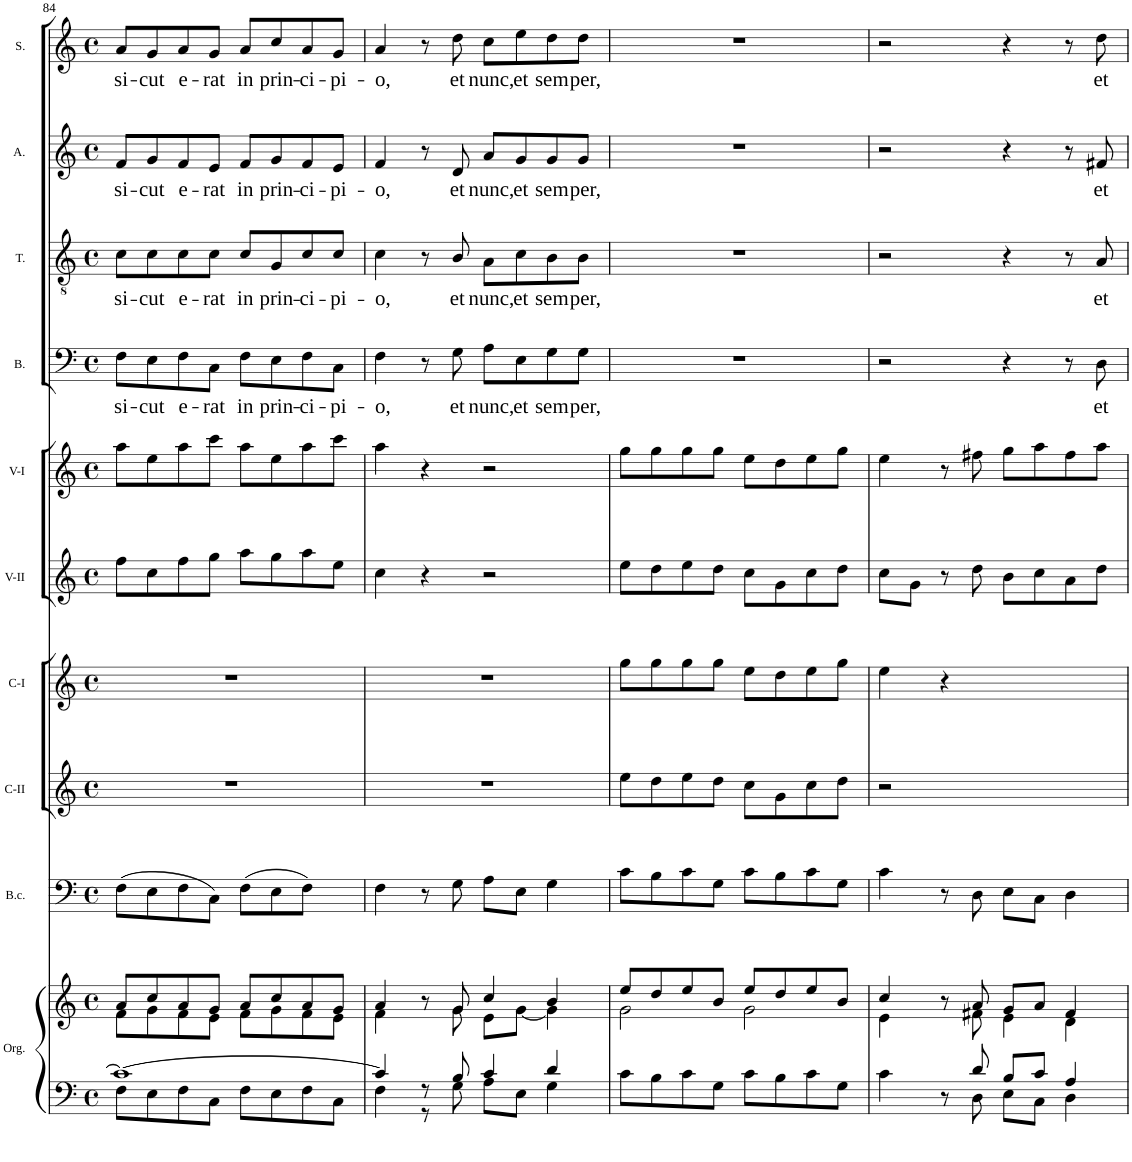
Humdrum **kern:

**kern	**kern	**kern	**kern	**kern	**kern	**kern	**kern	**text	**kern	**text	**kern	**text	**kern	**text
*part10	*part10	*part9	*part8	*part7	*part6	*part5	*part4	*part4	*part3	*part3	*part2	*part2	*part1	*part1
*staff11	*staff10	*staff9	*staff8	*staff7	*staff6	*staff5	*staff4	*staff4	*staff3	*staff3	*staff2	*staff2	*staff1	*staff1
*I"Organ	*	*I"Basso  continuo	*I"Clarino II	*I"Clarino I	*I"Violin II	*I"Violin I	*I"Bass	*	*I"Tenor	*	*I"Alto	*	*I"Soprano	*
*I'Org.	*	*I'B.c.	*I'C-II	*I'C-I	*I'V-II	*I'V-I	*I'B.	*	*I'T.	*	*I'A.	*	*I'S.	*
!!LO:PB:g=z
*clefF4	*clefG2	*clefF4	*clefG2	*clefG2	*clefG2	*clefG2	*clefF4	*	*clefGv2	*	*clefG2	*	*clefG2	*
*	*	*	*Trd1c2	*Trd1c2	*	*	*	*	*	*	*	*	*	*
*k[]	*k[]	*k[]	*k[]	*k[]	*k[]	*k[]	*k[]	*	*k[]	*	*k[]	*	*k[]	*
*M4/4	*M4/4	*M4/4	*M4/4	*M4/4	*M4/4	*M4/4	*M4/4	*	*M4/4	*	*M4/4	*	*M4/4	*
*met(c)	*met(c)	*met(c)	*met(c)	*met(c)	*met(c)	*met(c)	*met(c)	*	*met(c)	*	*met(c)	*	*met(c)	*
=84	=84	=84	=84	=84	=84	=84	=84	=84	=84	=84	=84	=84	=84	=84
*^	*^	*	*	*	*	*	*	*	*	*	*	*	*	*
!	!	!	!	!	!	!	!	!	!	!LO:LY:b	!	!LO:LY:b	!	!LO:LY:b	!	!LO:LY:b
1c_	8F\L	8a/L	8f\L	(>8F\L	1r	1r	8ff\L	8aa\L	8F\L	si-	8c\L	si-	8f/L	si-	8a/L	si-
!	!	!	!	!	!	!	!	!	!	!LO:LY:b	!	!LO:LY:b	!	!LO:LY:b	!	!LO:LY:b
.	8E\	8cc/	8g\	8E\	.	.	8cc\	8ee\	8E\	-cut	8c\	-cut	8g/	-cut	8g/	-cut
!	!	!	!	!	!	!	!	!	!	!LO:LY:b	!	!LO:LY:b	!	!LO:LY:b	!	!LO:LY:b
.	8F\	8a/	8f\	8F\	.	.	8ff\	8aa\	8F\	e-	8c\	e-	8f/	e-	8a/	e-
!	!	!	!	!	!	!	!	!	!	!LO:LY:b	!	!LO:LY:b	!	!LO:LY:b	!	!LO:LY:b
.	8C\J	8g/J	8e\J	8C\J)	.	.	8gg\J	8ccc\J	8C\J	-rat	8c\J	-rat	8e/J	-rat	8g/J	-rat
!	!	!	!	!	!	!	!	!	!	!LO:LY:b	!	!LO:LY:b	!	!LO:LY:b	!	!LO:LY:b
.	8F\L	8a/L	8f\L	(>8F\L	.	.	8aa\L	8aa\L	8F\L	in	8c/L	in	8f/L	in	8a/L	in
!	!	!	!	!	!	!	!	!	!	!LO:LY:b	!	!LO:LY:b	!	!LO:LY:b	!	!LO:LY:b
.	8E\	8cc/	8g\	8E\	.	.	8gg\	8ee\	8E\	prin-	8G/	prin-	8g/	prin-	8cc/	prin-
!	!	!	!	!	!	!	!	!	!	!LO:LY:b	!	!LO:LY:b	!	!LO:LY:b	!	!LO:LY:b
.	8F\	8a/	8f\	8F\J)	.	.	8aa\	8aa\	8F\	-ci-	8c/	-ci-	8f/	-ci-	8a/	-ci-
!	!	!	!	!	!	!	!	!	!	!LO:LY:b	!	!LO:LY:b	!	!LO:LY:b	!	!LO:LY:b
.	8C\J	8g/J	8e\J	8ryy	.	.	8ee\J	8ccc\J	8C\J	-pi-	8c/J	-pi-	8e/J	-pi-	8g/J	-pi-
=85	=85	=85	=85	=85	=85	=85	=85	=85	=85	=85	=85	=85	=85	=85	=85	=85
!	!	!	!	!	!	!	!	!	!	!LO:LY:b	!	!LO:LY:b	!	!LO:LY:b	!	!LO:LY:b
4c/]	4F\	4a/	4f\	4F\	1r	1r	4cc\	4aa\	4F\	-o,	4c\	-o,	4f/	-o,	4a/	-o,
8r	8r	8r	8ryy	8r	.	.	4r	4r	8r	.	8r	.	8r	.	8r	.
!	!	!	!	!	!	!	!	!	!	!LO:LY:b	!	!LO:LY:b	!	!LO:LY:b	!	!LO:LY:b
8B/	8G\	8g/	8g\	8G\	.	.	.	.	8G\	et	8B/	et	8d/	et	8dd\	et
!	!	!	!	!	!	!	!	!	!	!LO:LY:b	!	!LO:LY:b	!	!LO:LY:b	!	!LO:LY:b
4c/	8A\L	4cc/	8e\L	8A\L	.	.	2r	2r	8A\L	nunc,	8A\L	nunc,	8a/L	nunc,	8cc\L	nunc,
!	!	!	!	!	!	!	!	!	!	!LO:LY:b	!	!LO:LY:b	!	!LO:LY:b	!	!LO:LY:b
.	8E\J	.	[<8g\J	8E\J	.	.	.	.	8E\	et	8c\	et	8g/	et	8ee\	et
!	!	!	!	!	!	!	!	!	!	!LO:LY:b	!	!LO:LY:b	!	!LO:LY:b	!	!LO:LY:b
4d/	4G\	4b/	4g\]	4G\	.	.	.	.	8G\	sem-	8B\	sem-	8g/	sem-	8dd\	sem-
!	!	!	!	!	!	!	!	!	!	!LO:LY:b	!	!LO:LY:b	!	!LO:LY:b	!	!LO:LY:b
.	.	.	.	.	.	.	.	.	8G\J	-per,	8B\J	-per,	8g/J	-per,	8dd\J	-per,
*v	*v	*	*	*	*	*	*	*	*	*	*	*	*	*	*	*
=86	=86	=86	=86	=86	=86	=86	=86	=86	=86	=86	=86	=86	=86	=86	=86
8c\L	8ee/L	2g\	8c\L	8ee\L	8gg\L	8ee\L	8gg\L	1r	.	1r	.	1r	.	1r	.
8B\	8dd/	.	8B\	8dd\	8gg\	8dd\	8gg\	.	.	.	.	.	.	.	.
8c\	8ee/	.	8c\	8ee\	8gg\	8ee\	8gg\	.	.	.	.	.	.	.	.
8G\J	8b/J	.	8G\J	8dd\J	8gg\J	8dd\J	8gg\J	.	.	.	.	.	.	.	.
8c\L	8ee/L	2g\	8c\L	8cc\L	8ee\L	8cc\L	8ee\L	.	.	.	.	.	.	.	.
8B\	8dd/	.	8B\	8g\	8dd\	8g\	8dd\	.	.	.	.	.	.	.	.
8c\	8ee/	.	8c\	8cc\	8ee\	8cc\	8ee\	.	.	.	.	.	.	.	.
8G\J	8b/J	.	8G\J	8dd\J	8gg\J	8dd\J	8gg\J	.	.	.	.	.	.	.	.
=87	=87	=87	=87	=87	=87	=87	=87	=87	=87	=87	=87	=87	=87	=87	=87
*^	*	*	*	*	*	*	*	*	*	*	*	*	*	*	*
4c\	4.ryy	4cc/	4e\	4c\	2r	4ee\	8cc\L	4ee\	2r	.	2r	.	2r	.	2r	.
.	.	.	.	.	.	.	8g\J	.	.	.	.	.	.	.	.	.
8r	.	8r	8ryy	8r	.	4r	8r	8r	.	.	.	.	.	.	.	.
8D\	8d/	8a/	8f#X\	8D\	.	.	8dd\	8ff#X\	.	.	.	.	.	.	.	.
8E\L	8B/L	8g/L	4e\	8E\L	2ryy	2ryy	8b\L	8gg\L	4r	.	4r	.	4r	.	4r	.
8C\J	8c/J	8a/J	.	8C\J	.	.	8cc\	8aa\	.	.	.	.	.	.	.	.
4D\	4A/	4f#/	4d\	4D\	.	.	8a\	8ff#\	8r	.	8r	.	8r	.	8r	.
!	!	!	!	!	!	!	!	!	!	!LO:LY:b	!	!LO:LY:b	!	!LO:LY:b	!	!LO:LY:b
.	.	.	.	.	.	.	8dd\J	8aa\J	8D\	et	8A/	et	8f#X/	et	8dd\	et
*v	*v	*	*	*	*	*	*	*	*	*	*	*	*	*	*	*
*	*v	*v	*	*	*	*	*	*	*	*	*	*	*	*	*
=	=	=	=	=	=	=	=	=	=	=	=	=	=	=
*-	*-	*-	*-	*-	*-	*-	*-	*-	*-	*-	*-	*-	*-	*-
